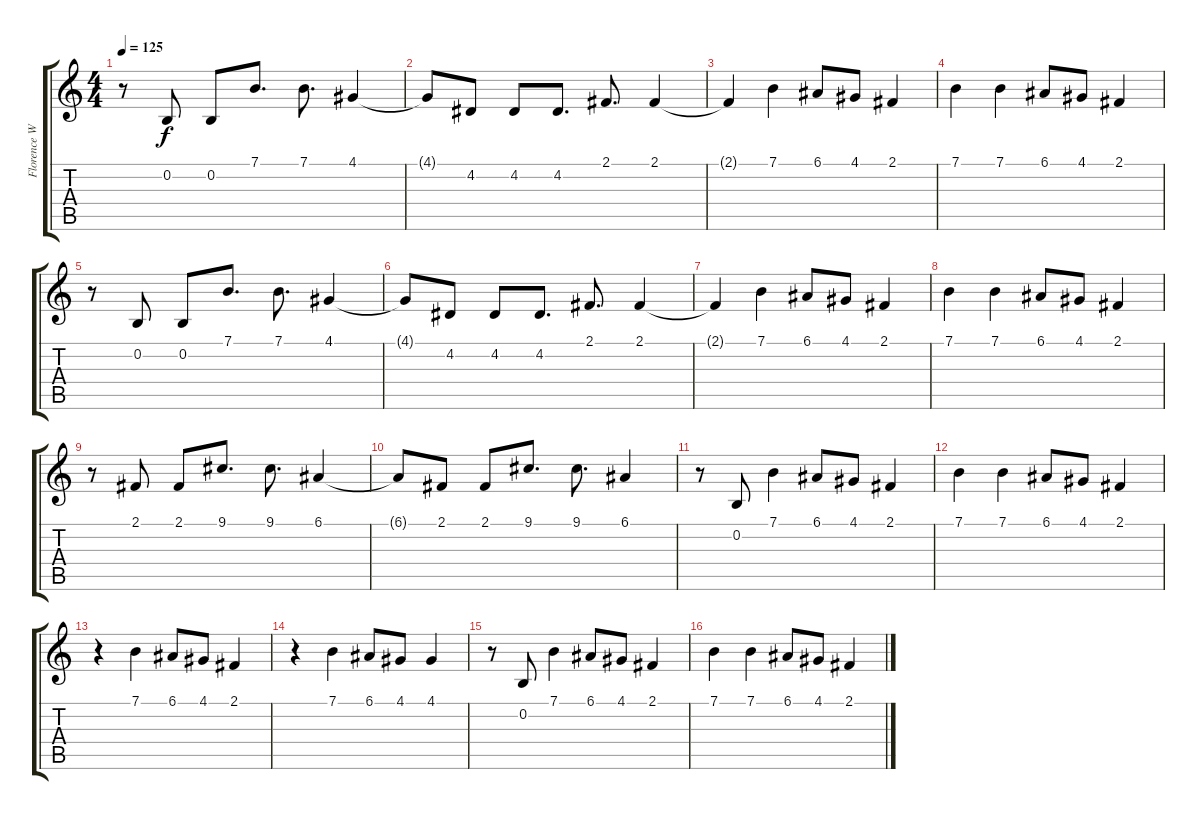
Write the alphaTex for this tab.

\track ("Florence Welch" "Florence W") {instrument lead1square}
\staff {score tabs}
\tuning (E4 B3 G3 D3 A2 E2) {hide}
\ts (4 4)
\tempo 125
\clef g2
\ks c
r.8{dy f} 0.2.8 0.2.8 7.1.8{d} 7.1.8{d} 4.1.4 |
4.1{t}.8 4.2.8 4.2.8 4.2.8{d} 2.1.8{d} 2.1.4 |
2.1{t}.4 7.1.4 6.1.8 4.1.8 2.1.4 |
7.1.4 7.1.4 6.1.8 4.1.8 2.1.4 |
r.8 0.2.8 0.2.8 7.1.8{d} 7.1.8{d} 4.1.4 |
4.1{t}.8 4.2.8 4.2.8 4.2.8{d} 2.1.8{d} 2.1.4 |
2.1{t}.4 7.1.4 6.1.8 4.1.8 2.1.4 |
7.1.4 7.1.4 6.1.8 4.1.8 2.1.4 |
r.8 2.1.8 2.1.8 9.1.8{d} 9.1.8{d} 6.1.4 |
6.1{t}.8 2.1.8 2.1.8 9.1.8{d} 9.1.8{d} 6.1.4 |
r.8 0.2.8 7.1.4 6.1.8 4.1.8 2.1.4 |
7.1.4 7.1.4 6.1.8 4.1.8 2.1.4 |
r.4 7.1.4 6.1.8 4.1.8 2.1.4 |
r.4 7.1.4 6.1.8 4.1.8 4.1.4 |
r.8 0.2.8 7.1.4 6.1.8 4.1.8 2.1.4 |
7.1.4 7.1.4 6.1.8 4.1.8 2.1.4
